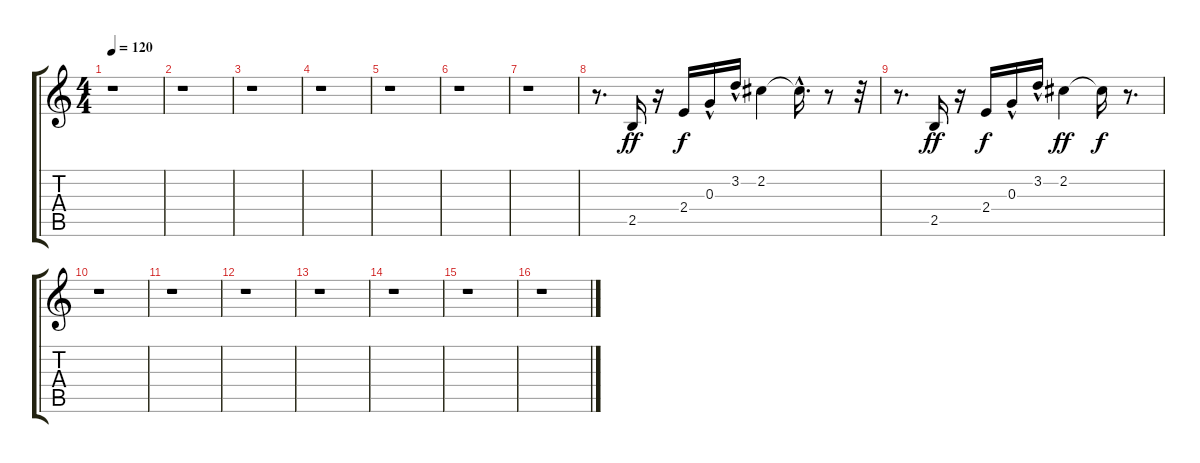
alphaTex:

\track "" {instrument acousticguitarsteel}
\staff {score tabs}
\tuning (E4 B3 G3 D3 A2 E2) {hide}
\ts (4 4)
\tempo 120
\clef g2
\ks c
r.1{dy ff} |
r.1 |
r.1 |
r.1 |
r.1 |
r.1 |
r.1 |
r.8{d} 2.5.16{balance 5} r.16 2.4.16{dy f} 0.3{hac}.16 3.2{hac}.16 2.2.4 2.2{hac t}.16{d} r.8 r.32 |
r.8{d} 2.5.16{dy ff} r.16 2.4.16{dy f} 0.3{hac}.16 3.2{hac}.16 2.2.4{dy ff} 2.2{t}.16{dy f} r.8{d} |
r.1 |
r.1 |
r.1 |
r.1 |
r.1 |
r.1 |
r.1
